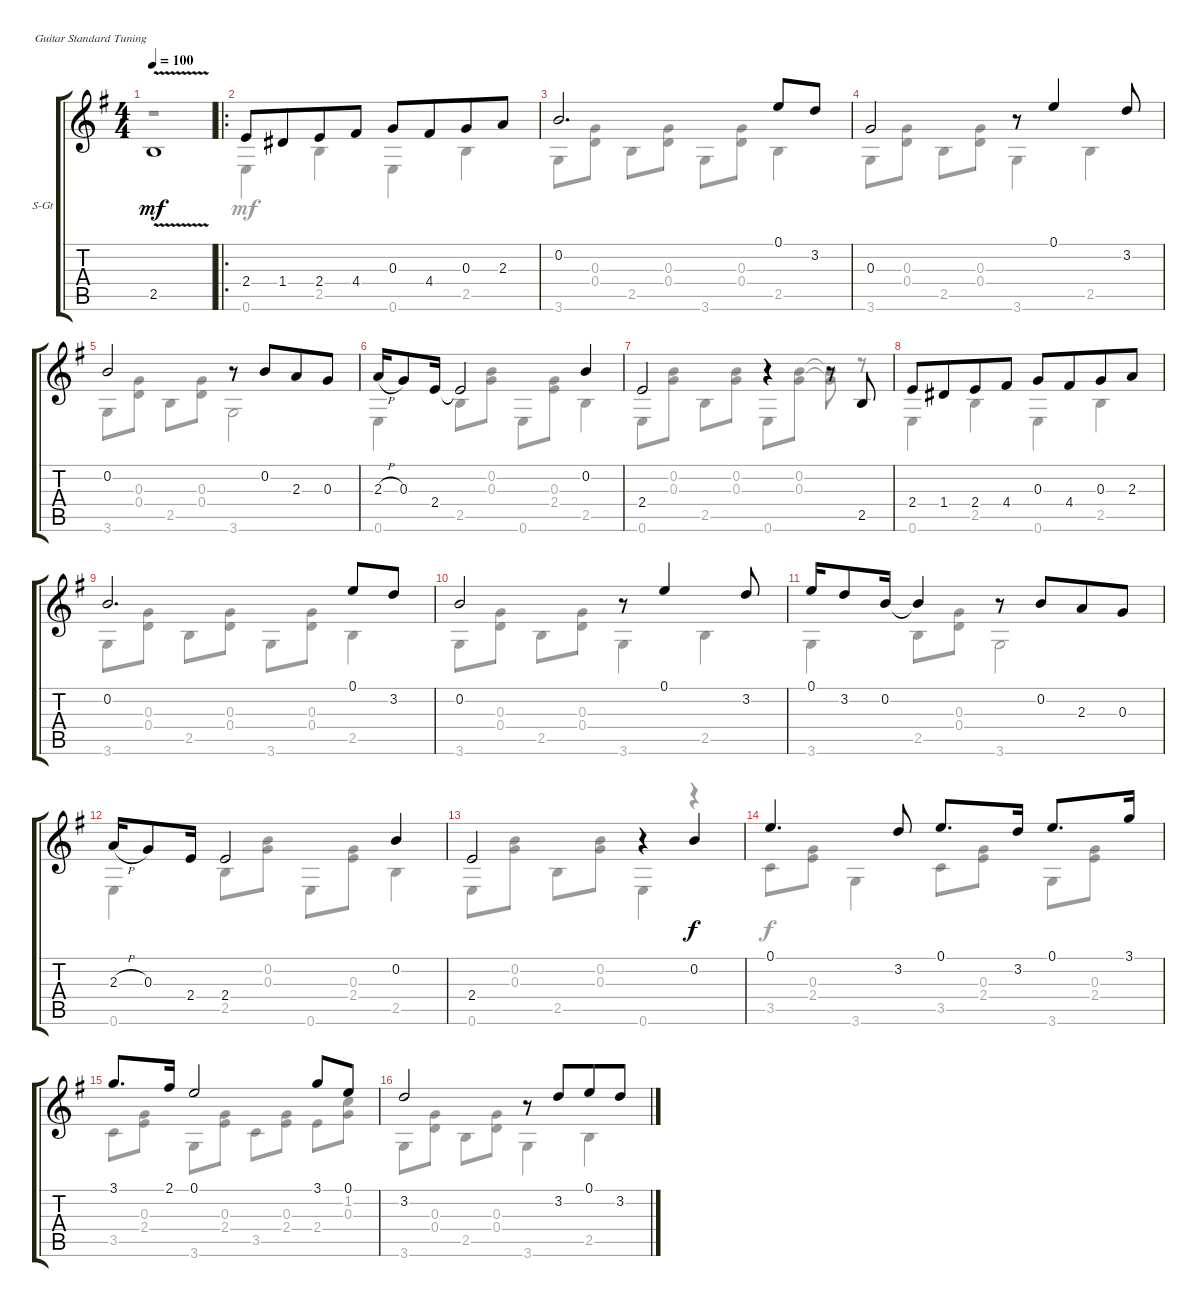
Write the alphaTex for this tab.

\defaultSystemsLayout 4
\bracketExtendMode groupsimilarinstruments
\firstSystemTrackNameOrientation horizontal
\otherSystemsTrackNameOrientation horizontal
\track ("Steel Guitar" "S-Gt") {instrument acousticguitarsteel}
\staff {score tabs}
\tuning (E4 B3 G3 D3 A2 E2)
\voice
\ts (4 4)
\tempo 100
\clef g2
\ks g
2.5{v}.1{dy mf instrument acousticguitarsteel} |
\ro
2.4.8{beam merge} 1.4.8{beam merge} 2.4.8{beam merge} 4.4.8 0.3.8{beam merge} 4.4.8{beam merge} 0.3.8{beam merge} 2.3.8 |
0.2.2{d} 0.1.8 3.2.8 |
0.3.2 r.8 0.1.4 3.2.8 |
0.2.2 r.8 0.2.8{beam merge} 2.3.8{beam merge} 0.3.8 |
2.3{h}.16 0.3.8 2.4.16 2.4{t}.2 0.2.4 |
2.4.2 r.4 r.8 2.5.8 |
2.4.8{beam merge} 1.4.8{beam merge} 2.4.8{beam merge} 4.4.8 0.3.8{beam merge} 4.4.8{beam merge} 0.3.8{beam merge} 2.3.8 |
0.2.2{d} 0.1.8 3.2.8 |
0.2.2 r.8 0.1.4 3.2.8 |
0.1.16 3.2.8 0.2.16 0.2{t}.4 r.8 0.2.8{beam merge} 2.3.8{beam merge} 0.3.8 |
2.3{h}.16 0.3.8 2.4.16 2.4.2 0.2.4 |
2.4.2 r.4 0.2.4{dy f} |
0.1.4{d} 3.2.8 0.1.8{d} 3.2.16 0.1.8{d} 3.1.16 |
3.1.8{d} 2.1.16 0.1.2 3.1.8 0.1.8 |
3.2.2 r.8 3.2.8{beam merge} 0.1.8{beam merge} 3.2.8
\voice
\clef g2
\ottava regular
\simile none
\ks g
r.1{dy mf} |
0.6.4 2.5.4 0.6.4 2.5.4 |
3.6.8 (0.4 0.3).8 2.5.8 (0.4 0.3).8 3.6.8 (0.4 0.3).8 2.5.4 |
3.6.8 (0.4 0.3).8 2.5.8 (0.4 0.3).8 3.6.4 2.5.4 |
3.6.8 (0.4 0.3).8 2.5.8 (0.4 0.3).8 3.6.2 |
0.6.4 2.5.8 (0.3 0.2).8 0.6.8 (2.4 0.3).8 2.5.4 |
0.6.8 (0.3 0.2).8 2.5.8 (0.3 0.2).8 0.6.8 (0.3 0.2).8 (0.2{t} 0.3{t}).8 r.8 |
0.6.4 2.5.4 0.6.4 2.5.4 |
3.6.8 (0.4 0.3).8 2.5.8 (0.4 0.3).8 3.6.8 (0.4 0.3).8 2.5.4 |
3.6.8 (0.4 0.3).8 2.5.8 (0.4 0.3).8 3.6.4 2.5.4 |
3.6.4 2.5.8 (0.4 0.3).8 3.6.2 |
0.6.4 2.5.8 (0.3 0.2).8 0.6.8 (2.4 0.3).8 2.5.4 |
0.6.8 (0.3 0.2).8 2.5.8 (0.3 0.2).8 0.6.4 r.4 |
3.5.8{dy f} (2.4 0.3).8 3.6.4 3.5.8 (2.4 0.3).8 3.6.8 (2.4 0.3).8 |
3.5.8 (2.4 0.3).8 3.6.8 (2.4 0.3).8 3.5.8 (2.4 0.3).8 2.4.8 (0.3 1.2).8 |
3.6.8 (0.4 0.3).8 2.5.8 (0.4 0.3).8 3.6.4 2.5.4
